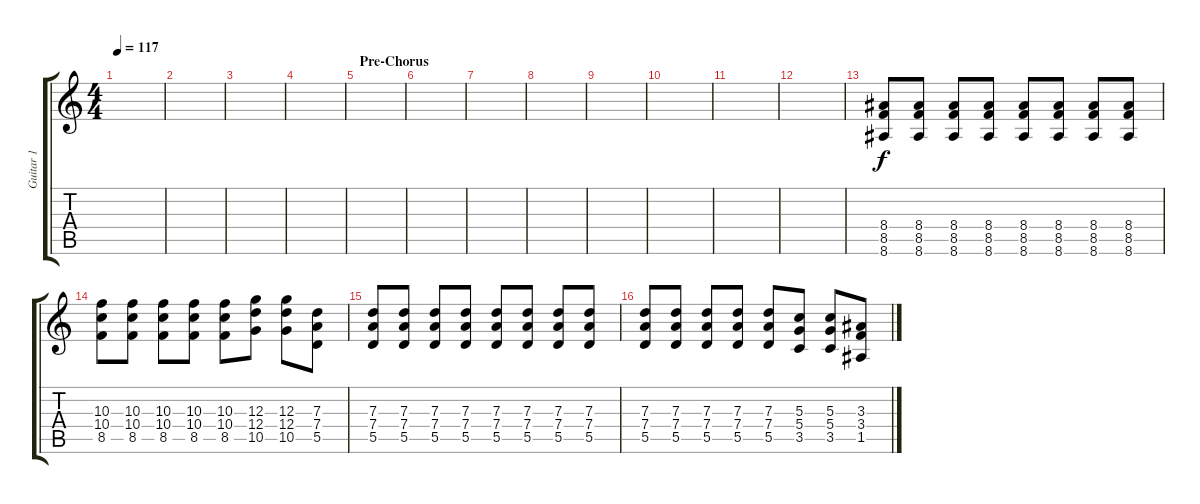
\track ("Guitar 1" "Guitar 1") {instrument acousticguitarnylon}
\staff {score tabs}
\tuning (E4 B3 G3 D3 A2 D2) {hide}
\ts (4 4)
\tempo 117
\clef g2
\ks c
|
|
|
|
\section ("" "Pre-Chorus")
|
|
|
|
|
|
|
|
(8.4 8.5 8.6).8 (8.4 8.5 8.6).8 (8.4 8.5 8.6).8 (8.4 8.5 8.6).8 (8.4 8.5 8.6).8 (8.4 8.5 8.6).8 (8.4 8.5 8.6).8 (8.4 8.5 8.6).8 |
(10.3 10.4 8.5).8 (10.3 10.4 8.5).8 (10.3 10.4 8.5).8 (10.3 10.4 8.5).8 (10.3 10.4 8.5).8 (12.3 12.4 10.5).8 (12.3 12.4 10.5).8 (7.3 7.4 5.5).8 |
(7.3 7.4 5.5).8 (7.3 7.4 5.5).8 (7.3 7.4 5.5).8 (7.3 7.4 5.5).8 (7.3 7.4 5.5).8 (7.3 7.4 5.5).8 (7.3 7.4 5.5).8 (7.3 7.4 5.5).8 |
(7.3 7.4 5.5).8 (7.3 7.4 5.5).8 (7.3 7.4 5.5).8 (7.3 7.4 5.5).8 (7.3 7.4 5.5).8 (5.3 5.4 3.5).8 (5.3 5.4 3.5).8 (3.3 3.4 1.5).8
